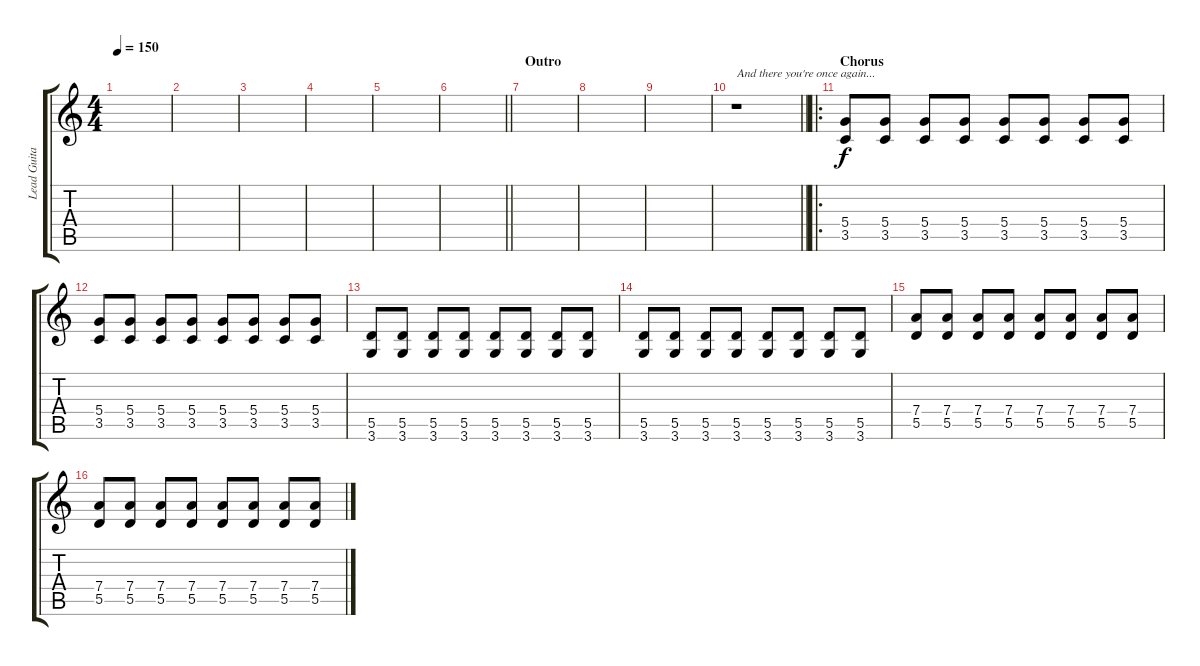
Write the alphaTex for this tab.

\track ("Lead Guitar" "Lead Guita") {instrument electricguitarclean}
\staff {score tabs}
\tuning (E4 B3 G3 D3 A2 E2) {hide}
\ts (4 4)
\tempo 150
\clef g2
\ks c
|
|
|
|
|
\barLineRight lightlight
|
\section ("" "Outro")
|
|
|
\barLineRight lightlight
r.1{txt "And there you're once again..."} |
\ro
\section ("" "Chorus")
(5.4 3.5).8{volume 13 instrument distortionguitar} (5.4 3.5).8 (5.4 3.5).8 (5.4 3.5).8 (5.4 3.5).8 (5.4 3.5).8 (5.4 3.5).8 (5.4 3.5).8 |
(5.4 3.5).8 (5.4 3.5).8 (5.4 3.5).8 (5.4 3.5).8 (5.4 3.5).8 (5.4 3.5).8 (5.4 3.5).8 (5.4 3.5).8 |
(5.5 3.6).8 (5.5 3.6).8 (5.5 3.6).8 (5.5 3.6).8 (5.5 3.6).8 (5.5 3.6).8 (5.5 3.6).8 (5.5 3.6).8 |
(5.5 3.6).8 (5.5 3.6).8 (5.5 3.6).8 (5.5 3.6).8 (5.5 3.6).8 (5.5 3.6).8 (5.5 3.6).8 (5.5 3.6).8 |
(7.4 5.5).8 (7.4 5.5).8 (7.4 5.5).8 (7.4 5.5).8 (7.4 5.5).8 (7.4 5.5).8 (7.4 5.5).8 (7.4 5.5).8 |
(7.4 5.5).8 (7.4 5.5).8 (7.4 5.5).8 (7.4 5.5).8 (7.4 5.5).8 (7.4 5.5).8 (7.4 5.5).8 (7.4 5.5).8
